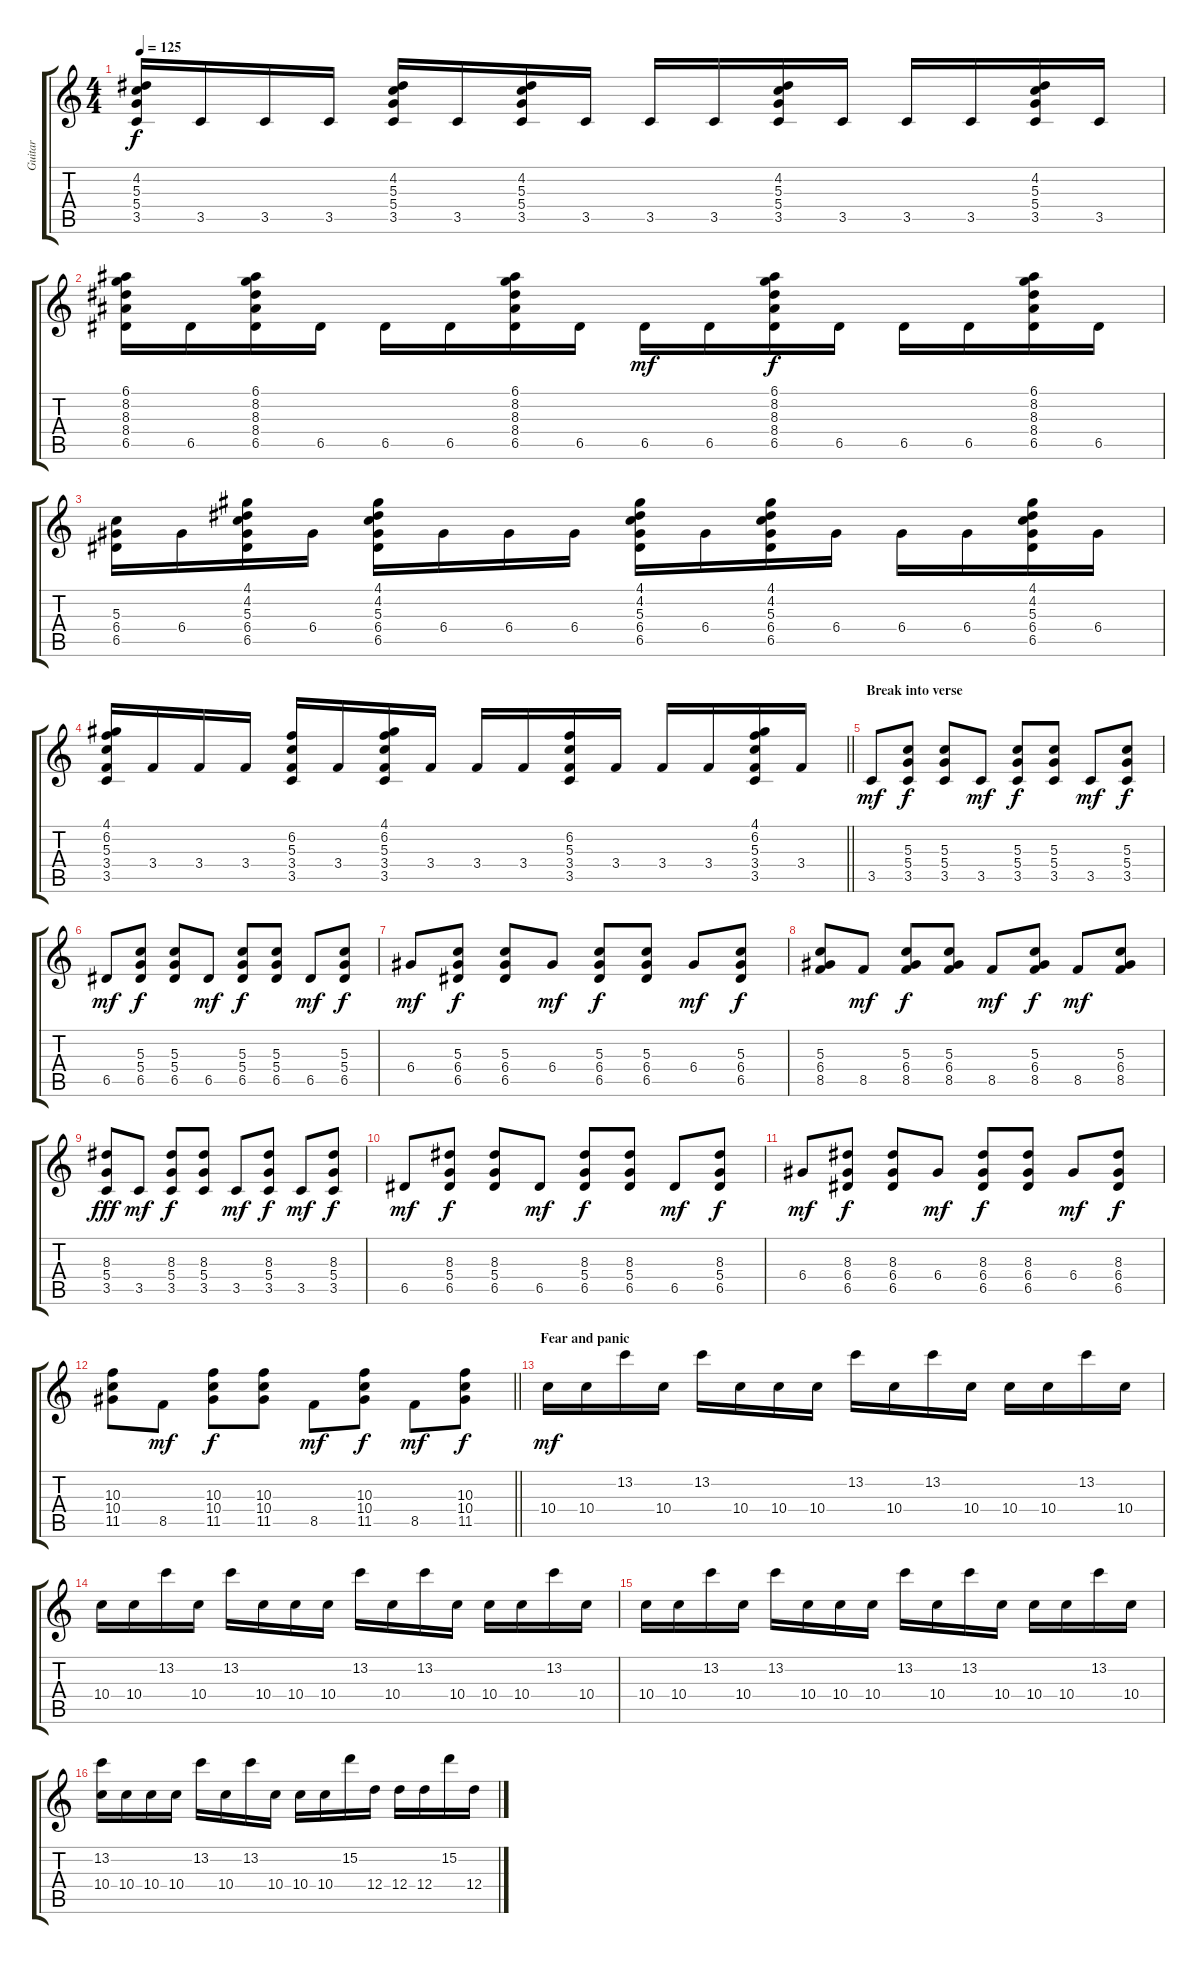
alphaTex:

\track ("Guitar" "Guitar") {instrument distortionguitar}
\staff {score tabs}
\tuning (E4 B3 G3 D3 A2 E2) {hide}
\ts (4 4)
\tempo 125
\clef g2
\ks c
(4.2 5.3 5.4 3.5).16{dy f} 3.5.16 3.5.16 3.5.16 (4.2 5.3 5.4 3.5).16 3.5.16 (4.2 5.3 5.4 3.5).16 3.5.16 3.5.16 3.5.16 (4.2 5.3 5.4 3.5).16 3.5.16 3.5.16 3.5.16 (4.2 5.3 5.4 3.5).16 3.5.16 |
(6.1 8.2 8.3 8.4 6.5).16 6.5.16 (6.1 8.2 8.3 8.4 6.5).16 6.5.16 6.5.16 6.5.16 (6.1 8.2 8.3 8.4 6.5).16 6.5.16 6.5.16{dy mf} 6.5.16 (6.1 8.2 8.3 8.4 6.5).16{dy f} 6.5.16 6.5.16 6.5.16 (6.1 8.2 8.3 8.4 6.5).16 6.5.16 |
(5.3 6.4 6.5).16 6.4.16 (4.1 4.2 5.3 6.4 6.5).16 6.4.16 (4.1 4.2 5.3 6.4 6.5).16 6.4.16 6.4.16 6.4.16 (4.1 4.2 5.3 6.4 6.5).16 6.4.16 (4.1 4.2 5.3 6.4 6.5).16 6.4.16 6.4.16 6.4.16 (4.1 4.2 5.3 6.4 6.5).16 6.4.16 |
\barLineRight lightlight
(4.1 6.2 5.3 3.4 3.5).16 3.4.16 3.4.16 3.4.16 (6.2 5.3 3.4 3.5).16 3.4.16 (4.1 6.2 5.3 3.4 3.5).16 3.4.16 3.4.16 3.4.16 (6.2 5.3 3.4 3.5).16 3.4.16 3.4.16 3.4.16 (4.1 6.2 5.3 3.4 3.5).16 3.4.16 |
\section ("" "Break into verse")
3.5.8{dy mf} (5.3 5.4 3.5).8{dy f} (5.3 5.4 3.5).8 3.5.8{dy mf} (5.3 5.4 3.5).8{dy f} (5.3 5.4 3.5).8 3.5.8{dy mf} (5.3 5.4 3.5).8{dy f} |
6.5.8{dy mf} (5.3 5.4 6.5).8{dy f} (5.3 5.4 6.5).8 6.5.8{dy mf} (5.3 5.4 6.5).8{dy f} (5.3 5.4 6.5).8 6.5.8{dy mf} (5.3 5.4 6.5).8{dy f} |
6.4.8{dy mf} (5.3 6.4 6.5).8{dy f} (5.3 6.4 6.5).8 6.4.8{dy mf} (5.3 6.4 6.5).8{dy f} (5.3 6.4 6.5).8 6.4.8{dy mf} (5.3 6.4 6.5).8{dy f} |
(5.3 6.4 8.5).8 8.5.8{dy mf} (5.3 6.4 8.5).8{dy f} (5.3 6.4 8.5).8 8.5.8{dy mf} (5.3 6.4 8.5).8{dy f} 8.5.8{dy mf} (5.3 6.4 8.5).8 |
(8.3 5.4 3.5).8{dy fff} 3.5.8{dy mf} (8.3 5.4 3.5).8{dy f} (8.3 5.4 3.5).8 3.5.8{dy mf} (8.3 5.4 3.5).8{dy f} 3.5.8{dy mf} (8.3 5.4 3.5).8{dy f} |
6.5.8{dy mf} (8.3 5.4 6.5).8{dy f} (8.3 5.4 6.5).8 6.5.8{dy mf} (8.3 5.4 6.5).8{dy f} (8.3 5.4 6.5).8 6.5.8{dy mf} (8.3 5.4 6.5).8{dy f} |
6.4.8{dy mf} (8.3 6.4 6.5).8{dy f} (8.3 6.4 6.5).8 6.4.8{dy mf} (8.3 6.4 6.5).8{dy f} (8.3 6.4 6.5).8 6.4.8{dy mf} (8.3 6.4 6.5).8{dy f} |
\barLineRight lightlight
(10.3 10.4 11.5).8 8.5.8{dy mf} (10.3 10.4 11.5).8{dy f} (10.3 10.4 11.5).8 8.5.8{dy mf} (10.3 10.4 11.5).8{dy f} 8.5.8{dy mf} (10.3 10.4 11.5).8{dy f} |
\section ("" "Fear and panic")
10.4.16{dy mf} 10.4.16 13.2.16 10.4.16 13.2.16 10.4.16 10.4.16 10.4.16 13.2.16 10.4.16 13.2.16 10.4.16 10.4.16 10.4.16 13.2.16 10.4.16 |
10.4.16 10.4.16 13.2.16 10.4.16 13.2.16 10.4.16 10.4.16 10.4.16 13.2.16 10.4.16 13.2.16 10.4.16 10.4.16 10.4.16 13.2.16 10.4.16 |
10.4.16 10.4.16 13.2.16 10.4.16 13.2.16 10.4.16 10.4.16 10.4.16 13.2.16 10.4.16 13.2.16 10.4.16 10.4.16 10.4.16 13.2.16 10.4.16 |
(13.2 10.4).16 10.4.16 10.4.16 10.4.16 13.2.16 10.4.16 13.2.16 10.4.16 10.4.16 10.4.16 15.2.16 12.4.16 12.4.16 12.4.16 15.2.16 12.4.16
